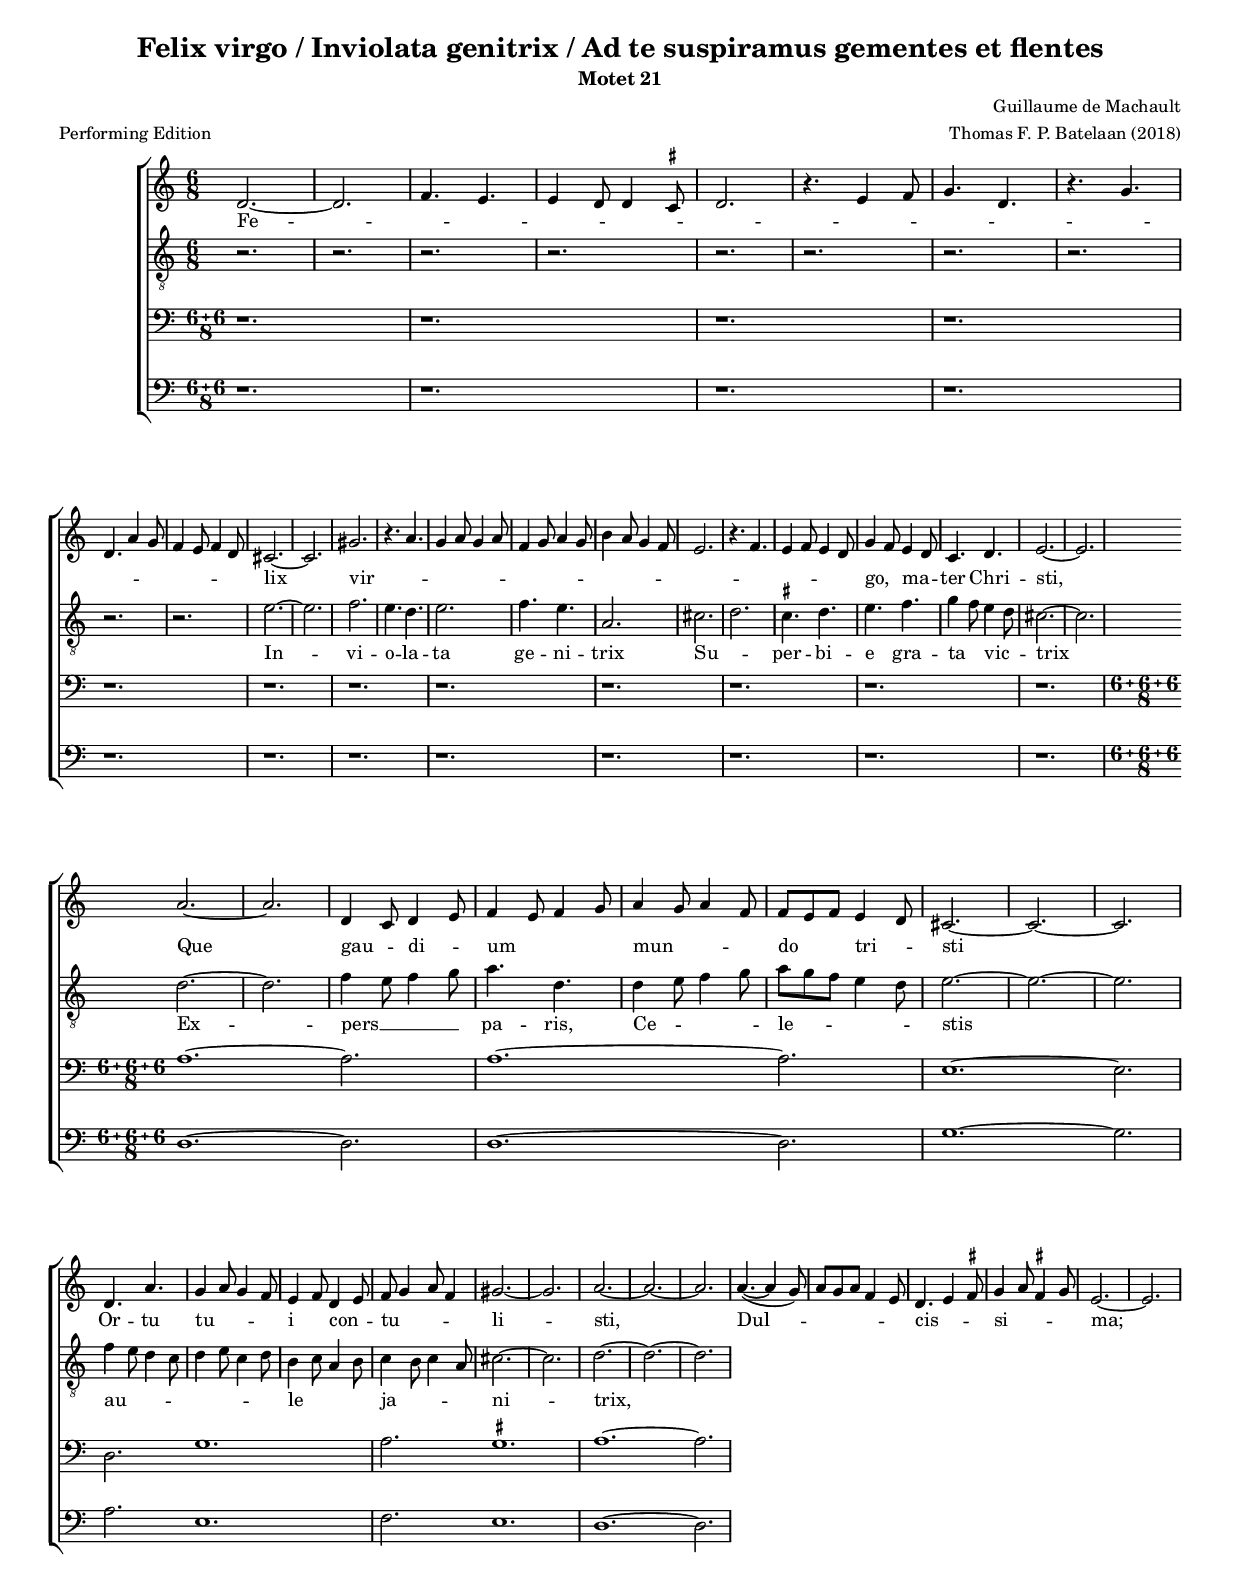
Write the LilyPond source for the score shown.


\paper {
  top-system-spacing.basic-distance = #10
  score-system-spacing.basic-distance = #18
  system-system-spacing.basic-distance = #18
  last-bottom-spacing.basic-distance = #10
}

#(set-global-staff-size 15.0)

\header {
  title = "Felix virgo / Inviolata genitrix / Ad te suspiramus gementes et flentes"
  subtitle = "Motet 21"
  meter = "Performing Edition"
  composer = "Guillaume de Machault"
  arranger = "Thomas F. P. Batelaan (2018)"
}

global = {
  \key a \minor

}

ficta = { \once \set suggestAccidentals = ##t }
 mb = \melisma
 me = \melismaEnd

sopMusic = { 
\relative {   \time 6/8

d'2.~d2. \melisma  f4. e e4 d8 d4 \ficta cis8 d2.
r4. e4 f8 g4. d r4. g \break d a'4 g8 f4 e8 f4 d8 \melismaEnd
cis2. ~ cis2.  gis' \melisma r4. a4. g4 a8 g4 a8 f4 g8 a4 g8
b4 a8 g4 f8 e2. r4. f e4 f8 e4 d8 \melismaEnd g4 \mb f8 \me e4 \mb d8 \me c4. d e2.~e
a2. ~ a d,4 \mb c8 \me d4 \mb e8 \me f4 \mb e8 f4 g8 \me a4 \mb g8 a4 f8 \me f8 \mb e f \me e4 \mb d8 \me cis2. ~ cis ~ cis
d4. a' g4 \mb a8 g4 f8 \me e4 \mb f8 \me d4 \mb e8 \me f8 \mb g4 a8 f4 \me gis2. ~ gis a2. ~ a ~ a
a4. ~ ( a4 g8)\mb  a8 g a f4 e8 \me d4. \mb e4 \ficta fis8 \me  g4 \mb a8 \ficta fis4 g8 \me e2. ~ e

}
}

sopWords = \lyricmode { 
Fe -- lix vir -- go,  ma -- ter Chri -- sti,
Que gau -- di -- um mun -- do tri -- sti
Or -- tu tu -- i con -- tu -- li -- sti,
Dul -- cis -- si -- ma;
}


altoMusic = 
{\relative { \clef "G_8"   \time 6/8
r2. r2. r2. r2. r2. r2.r2. r2. r2.r2. 
e'2. ~ e f2. e4. d e2. f4. e a,2.
cis \mb d \me \ficta cis4. d e f g4 \mb f8 \me e4 \mb d8 \me cis2.~cis \break
d ~ d f4 \mb e8 f4 g8 \me a4. d,
d4 \mb e8 f4 g8 \me a \mb g f e4 d8 \me e2. ~ e ~ e \break
f4 \mb e8 d4 c8 d4 e8 c4 d8 \me b4 \mb c8 a4 b8 \me c4 \mb b8 c4 a8 \me cis2. ~ cis d2. ~ d ~ d
}
}
altoWords = \lyricmode {
In -- vi -- o -- la -- ta ge -- ni -- trix
Su -- per -- bi -- e gra -- ta vic -- trix
Ex -- pers __ pa -- ris, Ce -- le -- stis
au -- le ja -- ni -- trix,



}

tenorMusic = 
{\relative {   \clef bass   \time 12/8
\compoundMeter #'((6 6 8))

 r1. r r r r r r r r r r r
\compoundMeter #'((6 6 6 8))

a1. ~ a2. a1. ~ a2. e1. ~ e2. d2. g1. a2. \ficta gis1. a1. ~ a2. \bar "|"
  
  }

}
tenorWords = \lyricmode { 

}

bassMusic =
\relative {   \clef bass   \time 12/8
\compoundMeter #'((6 6 8))
 r1. r r r r r r r r r r r

\compoundMeter #'((6 6 6 8))
d1. ~ d2. d1. ~ d2. g1. ~ g2. a2. e1. f2. e1. d1. ~ d2.
}
bassWords = \lyricmode { 

}

\score {
  \new ChoirStaff <<
    \new Staff <<
      \new Voice = "soprano" <<
        \global
        \sopMusic
      >>
      \new Lyrics \lyricsto "soprano" \sopWords
    >>
    \new Staff <<
      \new Voice = "alto" <<
        \global
        \altoMusic
      >>
      \new Lyrics \lyricsto "alto" \altoWords
    >>
    \new Staff <<
      \new Voice = "tenor" <<
        \global
        \tenorMusic
      >>
      \new Lyrics \lyricsto "tenor" \tenorWords
    >>
    \new Staff <<
      \new Voice = "bass" <<
        \global
        \bassMusic
      >>
      \new Lyrics \lyricsto "bass" \bassWords


 >>
 
  >>
 \layout {\context {
    \Score
    \remove "Timing_translator"
    \remove "Default_bar_line_engraver"
  }
  \context {
    \Staff
    \consists "Timing_translator"
    \consists "Default_bar_line_engraver"
  } }
 \midi {    \tempo 2 = 81}    
}

